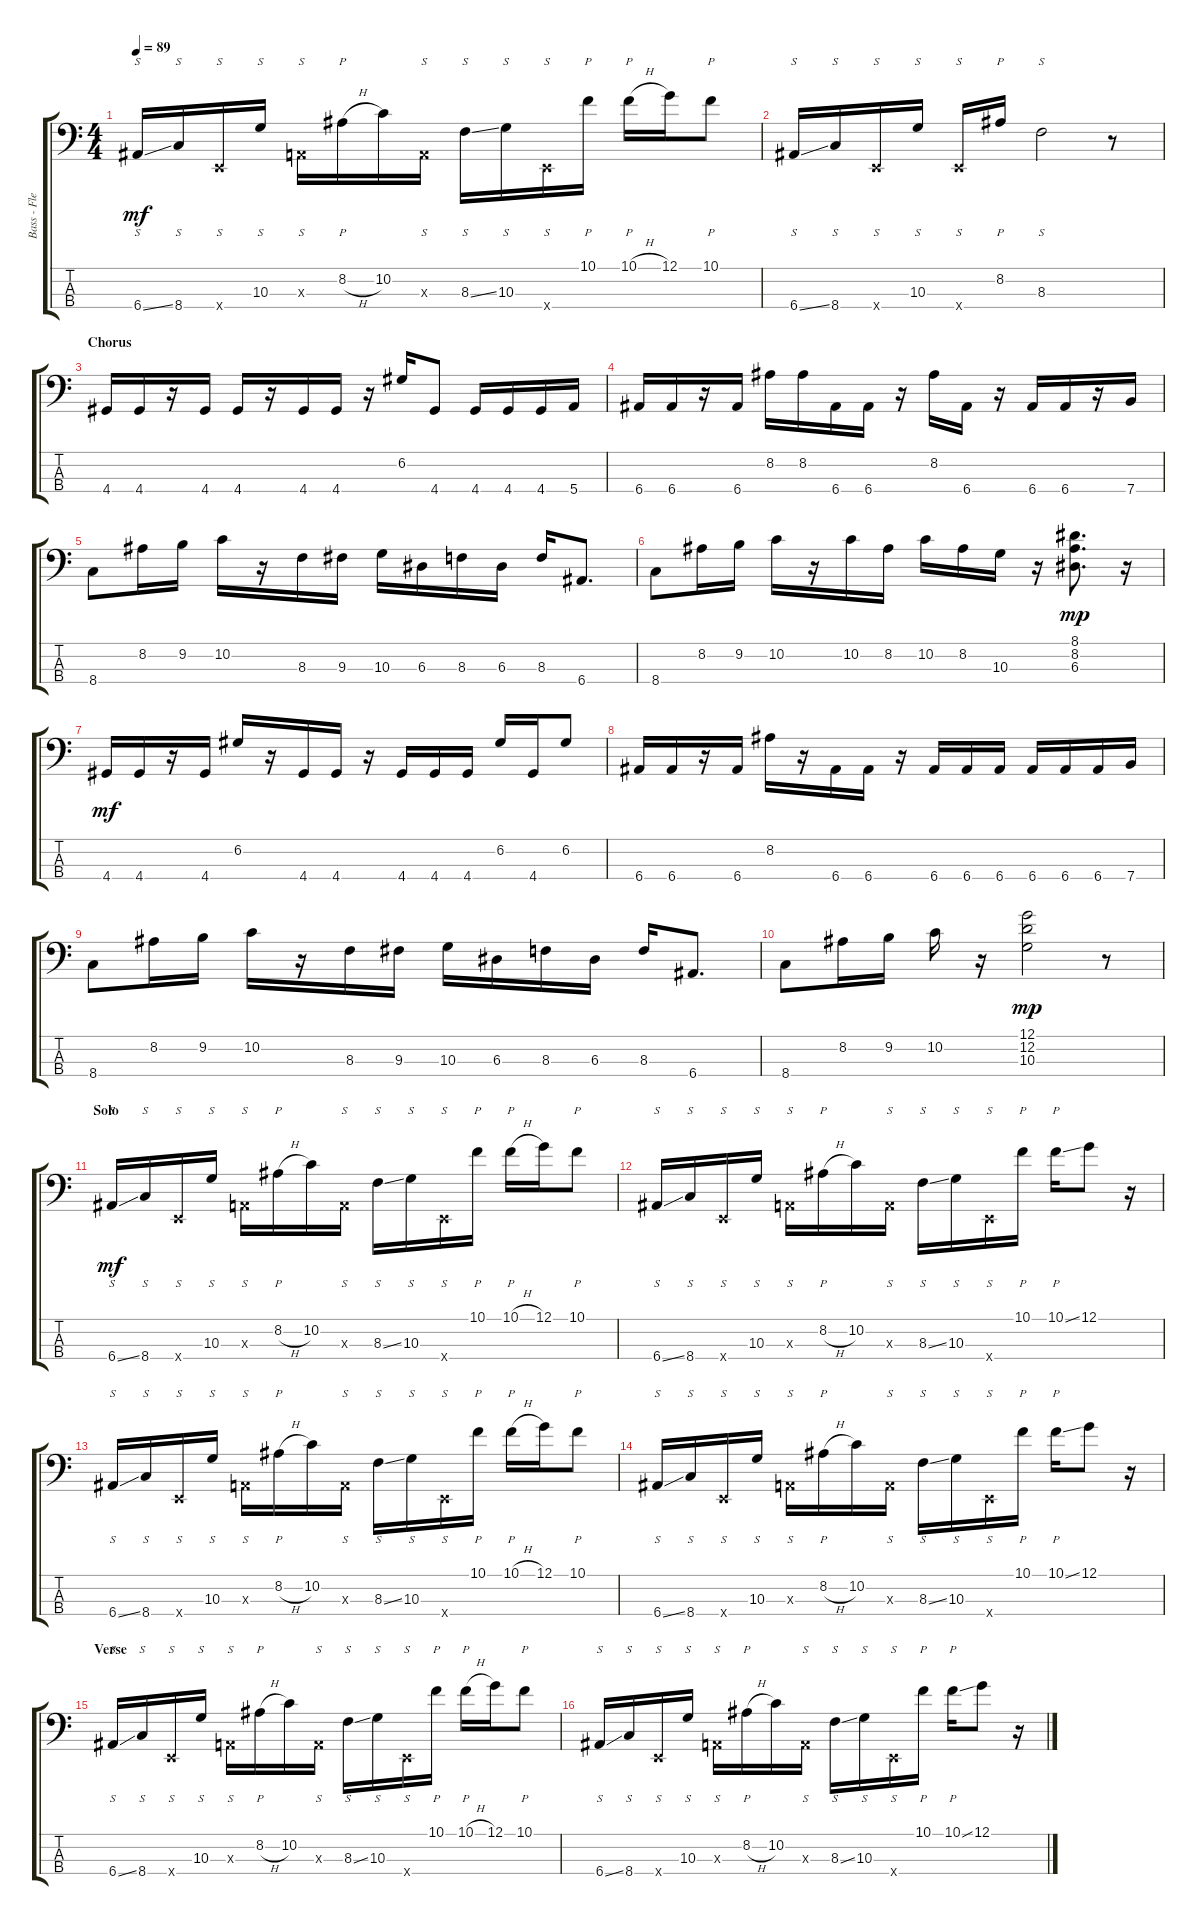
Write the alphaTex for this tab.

\track ("Bass - Flea" "Bass - Fle") {instrument electricbassfinger}
\staff {score tabs}
\tuning (G2 D2 A1 E1) {hide}
\ts (4 4)
\tempo 89
\clef f4
\ks c
6.4{ss}.16{s dy mf} 8.4.16{s} 0.4{x}.16{s} 10.3.16{s} 0.3{x}.16{s} 8.2{h}.16{p} 10.2.16 0.3{x}.16{s} 8.3{ss}.16{s} 10.3.16{s} 0.4{x}.16{s} 10.1.16{p} 10.1{h}.16{p} 12.1.16 10.1.8{p} |
6.4{ss}.16{s} 8.4.16{s} 0.4{x}.16{s} 10.3.16{s} 0.4{x}.16{s} 8.2.16{p} 8.3.2{s} r.8 |
\section ("" "Chorus")
4.4.16 4.4.16 r.16 4.4.16 4.4.16 r.16 4.4.16 4.4.16 r.16 6.2.16 4.4.8 4.4.16 4.4.16 4.4.16 5.4.16 |
6.4.16 6.4.16 r.16 6.4.16 8.2.16 8.2.16 6.4.16 6.4.16 r.16 8.2.16 6.4.16 r.16 6.4.16 6.4.16 r.16 7.4.16 |
8.4.8 8.2.16 9.2.16 10.2.16 r.16 8.3.16 9.3.16 10.3.16 6.3.16 8.3.16 6.3.16 8.3.16 6.4.8{d} |
8.4.8 8.2.16 9.2.16 10.2.16 r.16 10.2.16 8.2.16 10.2.16 8.2.16 10.3.16 r.16 (8.1 8.2 6.3).8{d dy mp} r.16 |
4.4.16{dy mf} 4.4.16 r.16 4.4.16 6.2.16 r.16 4.4.16 4.4.16 r.16 4.4.16 4.4.16 4.4.16 6.2.16 4.4.16 6.2.8 |
6.4.16 6.4.16 r.16 6.4.16 8.2.16 r.16 6.4.16 6.4.16 r.16 6.4.16 6.4.16 6.4.16 6.4.16 6.4.16 6.4.16 7.4.16 |
8.4.8 8.2.16 9.2.16 10.2.16 r.16 8.3.16 9.3.16 10.3.16 6.3.16 8.3.16 6.3.16 8.3.16 6.4.8{d} |
8.4.8 8.2.16 9.2.16 10.2.16 r.16 (12.1 12.2 10.3).2{dy mp} r.8 |
\section ("" "Solo")
6.4{ss}.16{s dy mf} 8.4.16{s} 0.4{x}.16{s} 10.3.16{s} 0.3{x}.16{s} 8.2{h}.16{p} 10.2.16 0.3{x}.16{s} 8.3{ss}.16{s} 10.3.16{s} 0.4{x}.16{s} 10.1.16{p} 10.1{h}.16{p} 12.1.16 10.1.8{p} |
6.4{ss}.16{s} 8.4.16{s} 0.4{x}.16{s} 10.3.16{s} 0.3{x}.16{s} 8.2{h}.16{p} 10.2.16 0.3{x}.16{s} 8.3{ss}.16{s} 10.3.16{s} 0.4{x}.16{s} 10.1.16{p} 10.1{ss}.16{p} 12.1.8 r.16 |
6.4{ss}.16{s} 8.4.16{s} 0.4{x}.16{s} 10.3.16{s} 0.3{x}.16{s} 8.2{h}.16{p} 10.2.16 0.3{x}.16{s} 8.3{ss}.16{s} 10.3.16{s} 0.4{x}.16{s} 10.1.16{p} 10.1{h}.16{p} 12.1.16 10.1.8{p} |
6.4{ss}.16{s} 8.4.16{s} 0.4{x}.16{s} 10.3.16{s} 0.3{x}.16{s} 8.2{h}.16{p} 10.2.16 0.3{x}.16{s} 8.3{ss}.16{s} 10.3.16{s} 0.4{x}.16{s} 10.1.16{p} 10.1{ss}.16{p} 12.1.8 r.16 |
\section ("" "Verse")
6.4{ss}.16{s} 8.4.16{s} 0.4{x}.16{s} 10.3.16{s} 0.3{x}.16{s} 8.2{h}.16{p} 10.2.16 0.3{x}.16{s} 8.3{ss}.16{s} 10.3.16{s} 0.4{x}.16{s} 10.1.16{p} 10.1{h}.16{p} 12.1.16 10.1.8{p} |
6.4{ss}.16{s} 8.4.16{s} 0.4{x}.16{s} 10.3.16{s} 0.3{x}.16{s} 8.2{h}.16{p} 10.2.16 0.3{x}.16{s} 8.3{ss}.16{s} 10.3.16{s} 0.4{x}.16{s} 10.1.16{p} 10.1{ss}.16{p} 12.1.8 r.16
